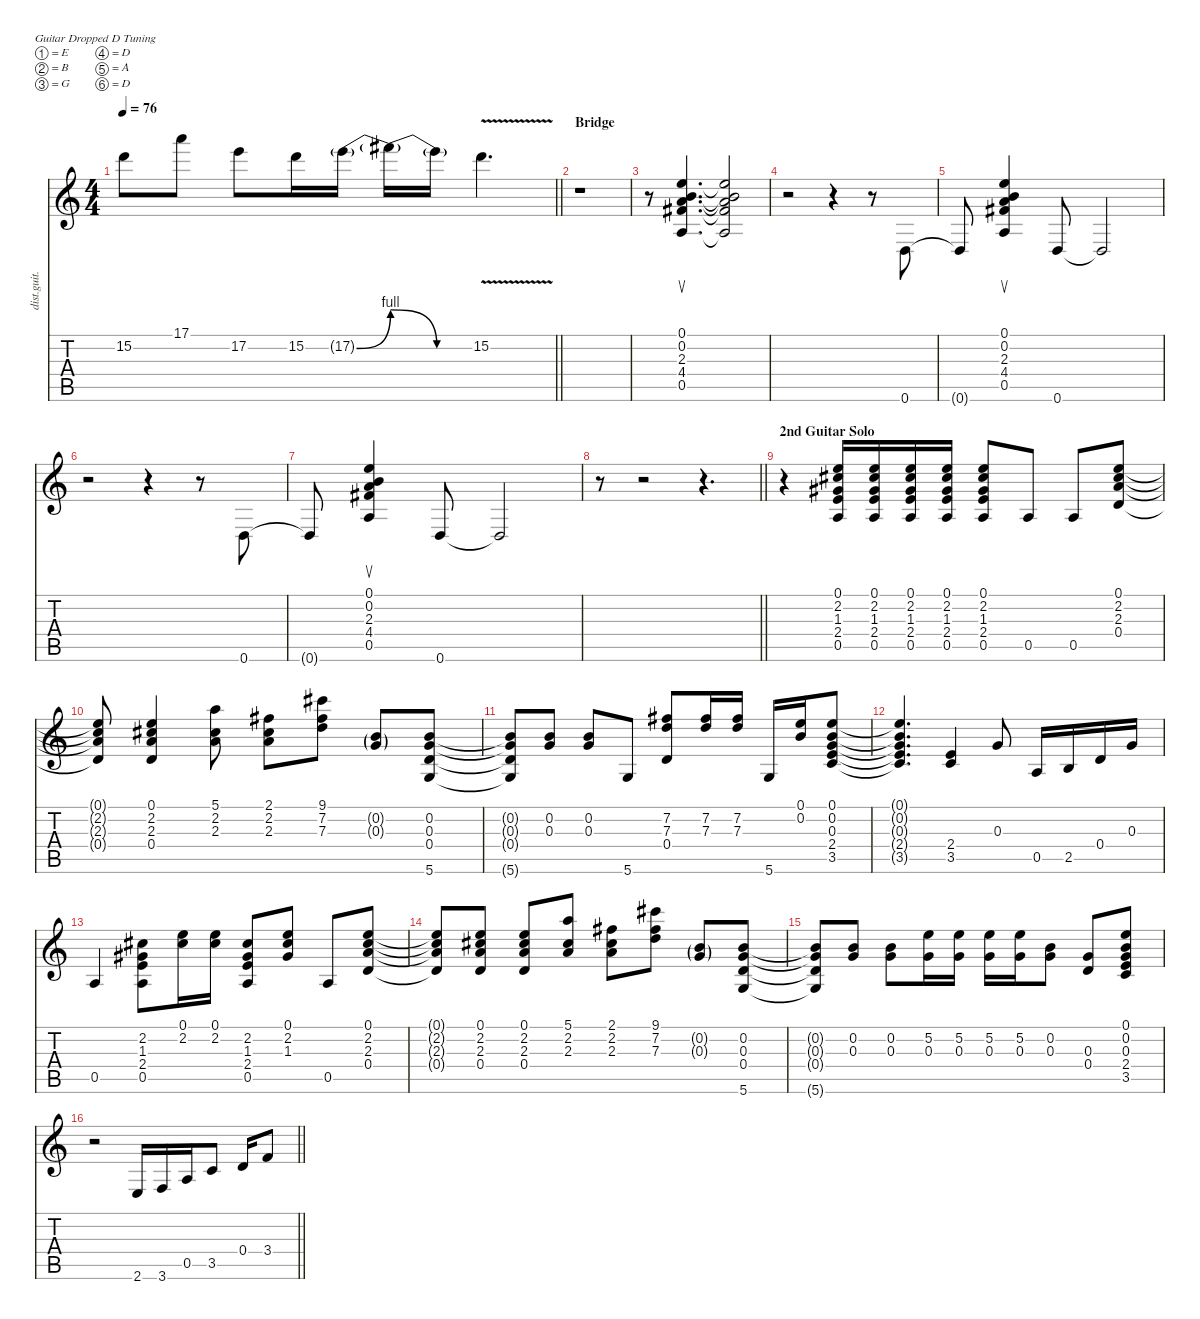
\defaultSystemsLayout 4
\hideDynamics
\bracketExtendMode nobrackets
\otherSystemsTrackNameOrientation horizontal
\track ("Guitar 2" "dist.guit.") {instrument distortionguitar}
\staff {score tabs}
\tuning (E4 B3 G3 D3 A2 D2)
\ts (4 4)
\tempo 76
\clef g2
\barLineRight lightlight
\ks c
15.2.8{dy f beam Down} 17.1.8{beam Down} 17.2.8{beam Down} 15.2.16{beam Down} 17.2{be (bend 0 0 60 4) g}.16{dy mf beam Down} 17.2{be (release 0 4 60 0) t}.16{dy f beam Down} 17.2{be (hold 0 0 60 0) t}.16{beam Down} 15.2{v}.4{d beam Down} |
\section ("" "Bridge")
r.1{beam Down} |
r.8{beam Down} (0.1 0.2 2.3 4.4{acc #} 0.5).4{d su beam Up} (0.1{t} 0.2{t} 2.3{t} 4.4{t acc #} 0.5{t}).2{beam Up} |
r.2{beam Down} r.4{beam Down} r.8{beam Down} 0.6.8{beam Up} |
0.6{t}.8{beam Up} (0.1 0.2 2.3 4.4{acc #} 0.5).4{su beam Up} 0.6.8{beam Up} 0.6{t}.2{beam Up} |
r.2{beam Down} r.4{beam Down} r.8{beam Down} 0.6.8{beam Up} |
0.6{t}.8{beam Up} (0.1 0.2 2.3 4.4{acc #} 0.5).4{su beam Up} 0.6.8{beam Up} 0.6{t}.2{beam Up} |
\barLineRight lightlight
r.8{beam Down} r.2{beam Down} r.4{d beam Down} |
\section ("" "2nd Guitar Solo")
r.4{beam Down} (0.1 2.2{acc #} 1.3{acc #} 2.4 0.5).16{beam Up} (0.1 2.2{acc #} 1.3{acc #} 2.4 0.5).16{beam Up} (0.1 2.2{acc #} 1.3{acc #} 2.4 0.5).16{beam Up} (0.1 2.2{acc #} 1.3{acc #} 2.4 0.5).16{beam Up} (0.1 2.2{acc #} 1.3{acc #} 2.4 0.5).8{beam Up} 0.5.8{beam Up} 0.5.8{beam Up} (0.1 2.2{acc #} 2.3 0.4).8{beam Up} |
(0.1{t} 2.2{t acc #} 2.3{t} 0.4{t}).8{beam Up} (0.1 2.2{acc #} 2.3 0.4).4{beam Up} (5.1 2.2{acc #} 2.3).8{beam Down} (2.1{acc #} 2.2{acc #} 2.3).8{beam Down} (9.1{acc #} 7.2{acc #} 7.3).8{beam Down} (0.2{g} 0.3{g}).8{dy mf beam Up} (0.2 0.3 0.4 5.6).8{dy f beam Up} |
(0.2{t} 0.3{t} 0.4{t} 5.6{t}).8{beam Up} (0.2 0.3).8{beam Up} (0.2 0.3).8{beam Up} 5.6.8{beam Up} (7.2{acc #} 7.3 0.4).8{beam Up} (7.2{acc #} 7.3).16{beam Up} (7.2{acc #} 7.3).16{beam Up} 5.6.16{beam Up} (0.1 0.2).16{beam Up} (0.1 0.2 0.3 2.4 3.5).8{beam Up} |
(0.1{t} 0.2{t} 0.3{t} 2.4{t} 3.5{t}).4{d beam Up} (2.4 3.5).4{beam Up} 0.3.8{beam Up} 0.5.16{beam Up} 2.5.16{beam Up} 0.4.16{beam Up} 0.3.16{beam Up} |
0.5.4{beam Up} (2.2{acc #} 1.3{acc #} 2.4 0.5).8{beam Down} (0.1 2.2{acc #}).16{beam Down} (0.1 2.2{acc #}).16{beam Down} (2.2{acc #} 1.3{acc #} 2.4 0.5).8{beam Up} (0.1 2.2{acc #} 1.3{acc #}).8{beam Up} 0.5.8{beam Up} (0.1 2.2{acc #} 2.3 0.4).8{beam Up} |
(0.1{t} 2.2{t acc #} 2.3{t} 0.4{t}).8{beam Up} (0.1 2.2{acc #} 2.3 0.4).8{beam Up} (0.1 2.2{acc #} 2.3 0.4).8{beam Up} (5.1 2.2{acc #} 2.3).8{beam Up} (2.1{acc #} 2.2{acc #} 2.3).8{beam Down} (9.1{acc #} 7.2{acc #} 7.3).8{beam Down} (0.2{g} 0.3{g}).8{dy mf beam Up} (0.2 0.3 0.4 5.6).8{dy f beam Up} |
(0.2{t} 0.3{t} 0.4{t} 5.6{t}).8{beam Up} (0.2 0.3).8{beam Up} (0.2 0.3).8{beam Down} (5.2 0.3).16{beam Down} (5.2 0.3).16{beam Down} (5.2 0.3).16{beam Down} (5.2 0.3).16{beam Down} (0.2 0.3).8{beam Down} (0.3 0.4).8{beam Up} (0.1 0.2 0.3 2.4 3.5).8{beam Up} |
\barLineRight lightlight
r.2{beam Down} 2.6.16{beam Up} 3.6.16{beam Up} 0.5.16{beam Up} 3.5.8{beam Up} 0.4.16{beam Up} 3.4.8{beam Up}
